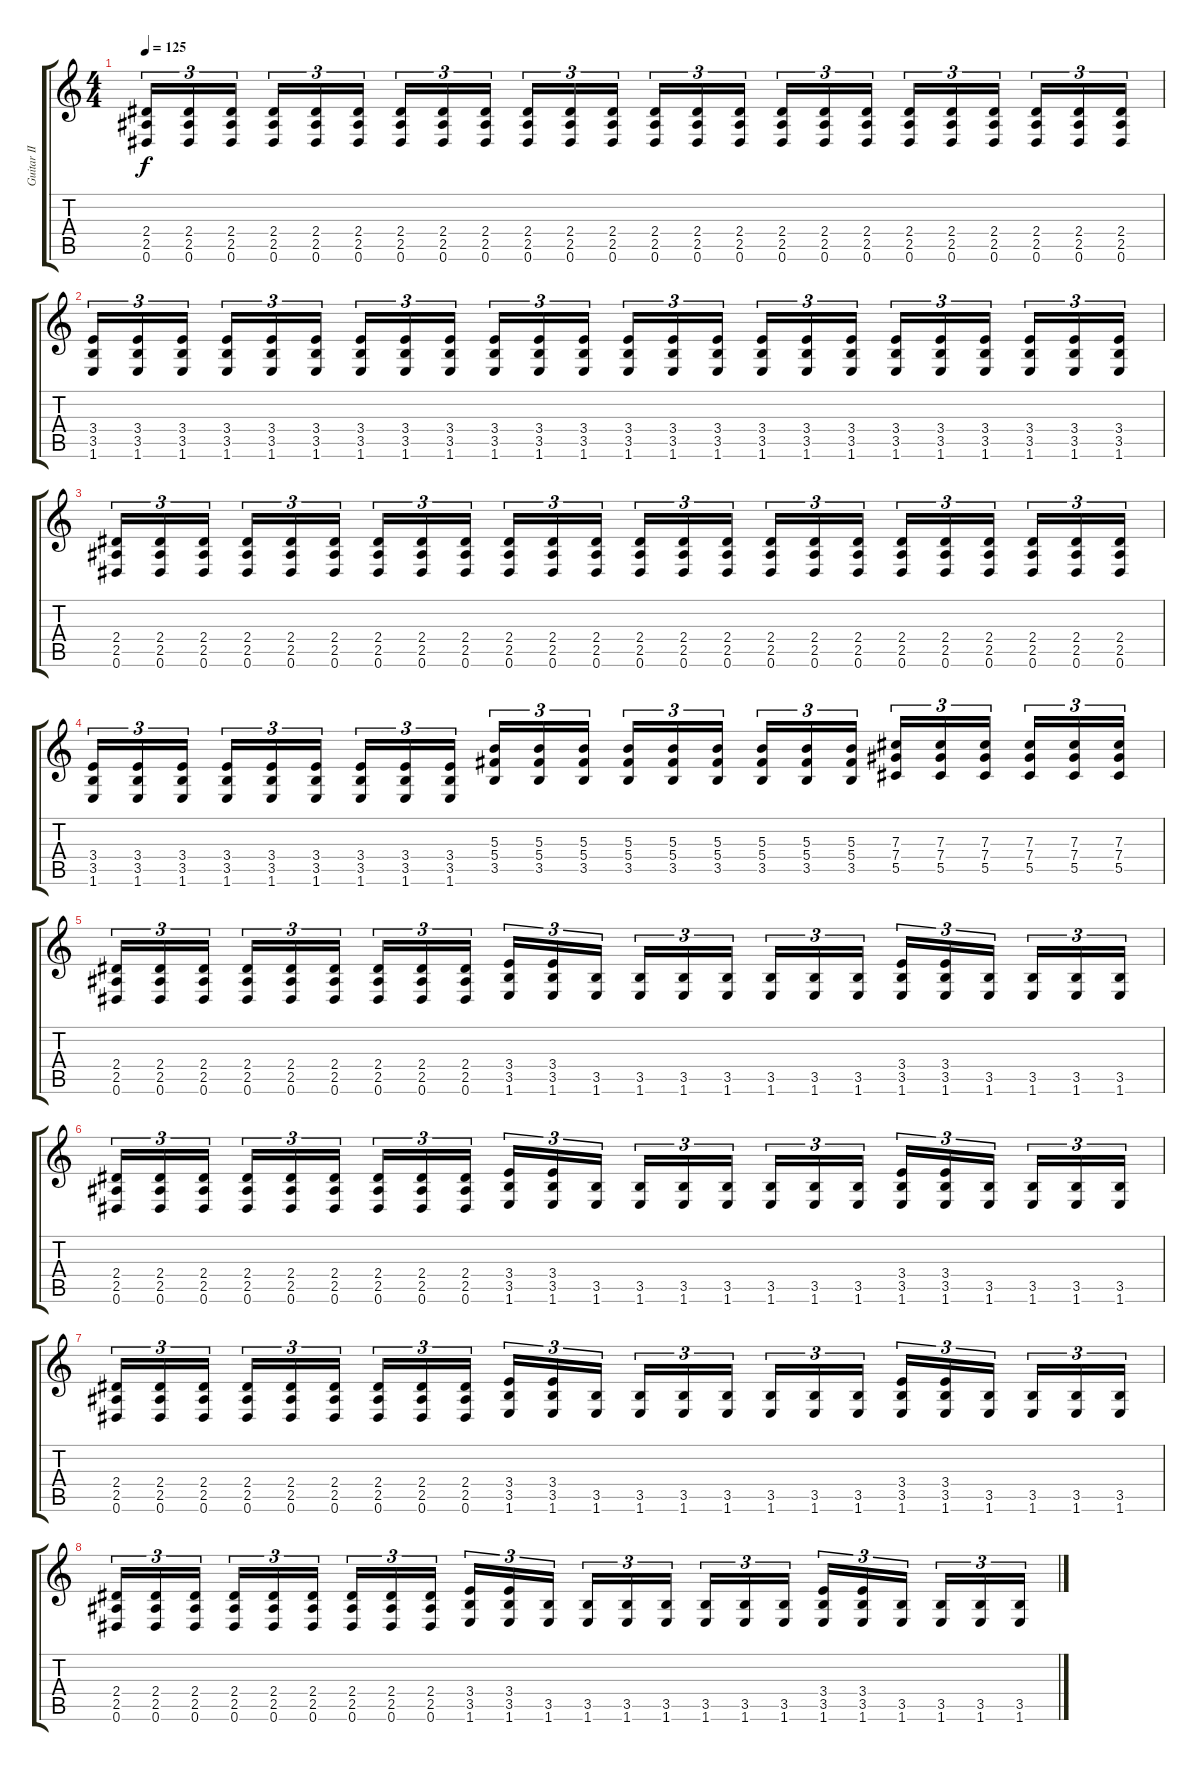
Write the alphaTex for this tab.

\track ("Guitar II" "Guitar II") {instrument distortionguitar}
\staff {score tabs}
\tuning (Eb4 Bb3 Gb3 Db3 Ab2 Eb2) {hide}
\ts (4 4)
\tempo 125
\clef g2
\ks c
(2.4 2.5 0.6).16{tu (3 2) dy f} (2.4 2.5 0.6).16{tu (3 2)} (2.4 2.5 0.6).16{tu (3 2) beam splitsecondary} (2.4 2.5 0.6).16{tu (3 2)} (2.4 2.5 0.6).16{tu (3 2)} (2.4 2.5 0.6).16{tu (3 2)} (2.4 2.5 0.6).16{tu (3 2)} (2.4 2.5 0.6).16{tu (3 2)} (2.4 2.5 0.6).16{tu (3 2) beam splitsecondary} (2.4 2.5 0.6).16{tu (3 2)} (2.4 2.5 0.6).16{tu (3 2)} (2.4 2.5 0.6).16{tu (3 2)} (2.4 2.5 0.6).16{tu (3 2)} (2.4 2.5 0.6).16{tu (3 2)} (2.4 2.5 0.6).16{tu (3 2) beam splitsecondary} (2.4 2.5 0.6).16{tu (3 2)} (2.4 2.5 0.6).16{tu (3 2)} (2.4 2.5 0.6).16{tu (3 2)} (2.4 2.5 0.6).16{tu (3 2)} (2.4 2.5 0.6).16{tu (3 2)} (2.4 2.5 0.6).16{tu (3 2) beam splitsecondary} (2.4 2.5 0.6).16{tu (3 2)} (2.4 2.5 0.6).16{tu (3 2)} (2.4 2.5 0.6).16{tu (3 2)} |
(3.4 3.5 1.6).16{tu (3 2)} (3.4 3.5 1.6).16{tu (3 2)} (3.4 3.5 1.6).16{tu (3 2) beam splitsecondary} (3.4 3.5 1.6).16{tu (3 2)} (3.4 3.5 1.6).16{tu (3 2)} (3.4 3.5 1.6).16{tu (3 2)} (3.4 3.5 1.6).16{tu (3 2)} (3.4 3.5 1.6).16{tu (3 2)} (3.4 3.5 1.6).16{tu (3 2) beam splitsecondary} (3.4 3.5 1.6).16{tu (3 2)} (3.4 3.5 1.6).16{tu (3 2)} (3.4 3.5 1.6).16{tu (3 2)} (3.4 3.5 1.6).16{tu (3 2)} (3.4 3.5 1.6).16{tu (3 2)} (3.4 3.5 1.6).16{tu (3 2) beam splitsecondary} (3.4 3.5 1.6).16{tu (3 2)} (3.4 3.5 1.6).16{tu (3 2)} (3.4 3.5 1.6).16{tu (3 2)} (3.4 3.5 1.6).16{tu (3 2)} (3.4 3.5 1.6).16{tu (3 2)} (3.4 3.5 1.6).16{tu (3 2) beam splitsecondary} (3.4 3.5 1.6).16{tu (3 2)} (3.4 3.5 1.6).16{tu (3 2)} (3.4 3.5 1.6).16{tu (3 2)} |
(2.4 2.5 0.6).16{tu (3 2)} (2.4 2.5 0.6).16{tu (3 2)} (2.4 2.5 0.6).16{tu (3 2) beam splitsecondary} (2.4 2.5 0.6).16{tu (3 2)} (2.4 2.5 0.6).16{tu (3 2)} (2.4 2.5 0.6).16{tu (3 2)} (2.4 2.5 0.6).16{tu (3 2)} (2.4 2.5 0.6).16{tu (3 2)} (2.4 2.5 0.6).16{tu (3 2) beam splitsecondary} (2.4 2.5 0.6).16{tu (3 2)} (2.4 2.5 0.6).16{tu (3 2)} (2.4 2.5 0.6).16{tu (3 2)} (2.4 2.5 0.6).16{tu (3 2)} (2.4 2.5 0.6).16{tu (3 2)} (2.4 2.5 0.6).16{tu (3 2) beam splitsecondary} (2.4 2.5 0.6).16{tu (3 2)} (2.4 2.5 0.6).16{tu (3 2)} (2.4 2.5 0.6).16{tu (3 2)} (2.4 2.5 0.6).16{tu (3 2)} (2.4 2.5 0.6).16{tu (3 2)} (2.4 2.5 0.6).16{tu (3 2) beam splitsecondary} (2.4 2.5 0.6).16{tu (3 2)} (2.4 2.5 0.6).16{tu (3 2)} (2.4 2.5 0.6).16{tu (3 2)} |
(3.4 3.5 1.6).16{tu (3 2)} (3.4 3.5 1.6).16{tu (3 2)} (3.4 3.5 1.6).16{tu (3 2) beam splitsecondary} (3.4 3.5 1.6).16{tu (3 2)} (3.4 3.5 1.6).16{tu (3 2)} (3.4 3.5 1.6).16{tu (3 2)} (3.4 3.5 1.6).16{tu (3 2)} (3.4 3.5 1.6).16{tu (3 2)} (3.4 3.5 1.6).16{tu (3 2) beam splitsecondary} (5.3 5.4 3.5).16{tu (3 2)} (5.3 5.4 3.5).16{tu (3 2)} (5.3 5.4 3.5).16{tu (3 2)} (5.3 5.4 3.5).16{tu (3 2)} (5.3 5.4 3.5).16{tu (3 2)} (5.3 5.4 3.5).16{tu (3 2) beam splitsecondary} (5.3 5.4 3.5).16{tu (3 2)} (5.3 5.4 3.5).16{tu (3 2)} (5.3 5.4 3.5).16{tu (3 2)} (7.3 7.4 5.5).16{tu (3 2)} (7.3 7.4 5.5).16{tu (3 2)} (7.3 7.4 5.5).16{tu (3 2) beam splitsecondary} (7.3 7.4 5.5).16{tu (3 2)} (7.3 7.4 5.5).16{tu (3 2)} (7.3 7.4 5.5).16{tu (3 2)} |
(2.4 2.5 0.6).16{tu (3 2)} (2.4 2.5 0.6).16{tu (3 2)} (2.4 2.5 0.6).16{tu (3 2) beam splitsecondary} (2.4 2.5 0.6).16{tu (3 2)} (2.4 2.5 0.6).16{tu (3 2)} (2.4 2.5 0.6).16{tu (3 2)} (2.4 2.5 0.6).16{tu (3 2)} (2.4 2.5 0.6).16{tu (3 2)} (2.4 2.5 0.6).16{tu (3 2) beam splitsecondary} (3.4 3.5 1.6).16{tu (3 2)} (3.4 3.5 1.6).16{tu (3 2)} (3.5 1.6).16{tu (3 2)} (3.5 1.6).16{tu (3 2)} (3.5 1.6).16{tu (3 2)} (3.5 1.6).16{tu (3 2) beam splitsecondary} (3.5 1.6).16{tu (3 2)} (3.5 1.6).16{tu (3 2)} (3.5 1.6).16{tu (3 2)} (3.4 3.5 1.6).16{tu (3 2)} (3.4 3.5 1.6).16{tu (3 2)} (3.5 1.6).16{tu (3 2) beam splitsecondary} (3.5 1.6).16{tu (3 2)} (3.5 1.6).16{tu (3 2)} (3.5 1.6).16{tu (3 2)} |
(2.4 2.5 0.6).16{tu (3 2)} (2.4 2.5 0.6).16{tu (3 2)} (2.4 2.5 0.6).16{tu (3 2) beam splitsecondary} (2.4 2.5 0.6).16{tu (3 2)} (2.4 2.5 0.6).16{tu (3 2)} (2.4 2.5 0.6).16{tu (3 2)} (2.4 2.5 0.6).16{tu (3 2)} (2.4 2.5 0.6).16{tu (3 2)} (2.4 2.5 0.6).16{tu (3 2) beam splitsecondary} (3.4 3.5 1.6).16{tu (3 2)} (3.4 3.5 1.6).16{tu (3 2)} (3.5 1.6).16{tu (3 2)} (3.5 1.6).16{tu (3 2)} (3.5 1.6).16{tu (3 2)} (3.5 1.6).16{tu (3 2) beam splitsecondary} (3.5 1.6).16{tu (3 2)} (3.5 1.6).16{tu (3 2)} (3.5 1.6).16{tu (3 2)} (3.4 3.5 1.6).16{tu (3 2)} (3.4 3.5 1.6).16{tu (3 2)} (3.5 1.6).16{tu (3 2) beam splitsecondary} (3.5 1.6).16{tu (3 2)} (3.5 1.6).16{tu (3 2)} (3.5 1.6).16{tu (3 2)} |
(2.4 2.5 0.6).16{tu (3 2)} (2.4 2.5 0.6).16{tu (3 2)} (2.4 2.5 0.6).16{tu (3 2) beam splitsecondary} (2.4 2.5 0.6).16{tu (3 2)} (2.4 2.5 0.6).16{tu (3 2)} (2.4 2.5 0.6).16{tu (3 2)} (2.4 2.5 0.6).16{tu (3 2)} (2.4 2.5 0.6).16{tu (3 2)} (2.4 2.5 0.6).16{tu (3 2) beam splitsecondary} (3.4 3.5 1.6).16{tu (3 2)} (3.4 3.5 1.6).16{tu (3 2)} (3.5 1.6).16{tu (3 2)} (3.5 1.6).16{tu (3 2)} (3.5 1.6).16{tu (3 2)} (3.5 1.6).16{tu (3 2) beam splitsecondary} (3.5 1.6).16{tu (3 2)} (3.5 1.6).16{tu (3 2)} (3.5 1.6).16{tu (3 2)} (3.4 3.5 1.6).16{tu (3 2)} (3.4 3.5 1.6).16{tu (3 2)} (3.5 1.6).16{tu (3 2) beam splitsecondary} (3.5 1.6).16{tu (3 2)} (3.5 1.6).16{tu (3 2)} (3.5 1.6).16{tu (3 2)} |
(2.4 2.5 0.6).16{tu (3 2)} (2.4 2.5 0.6).16{tu (3 2)} (2.4 2.5 0.6).16{tu (3 2) beam splitsecondary} (2.4 2.5 0.6).16{tu (3 2)} (2.4 2.5 0.6).16{tu (3 2)} (2.4 2.5 0.6).16{tu (3 2)} (2.4 2.5 0.6).16{tu (3 2)} (2.4 2.5 0.6).16{tu (3 2)} (2.4 2.5 0.6).16{tu (3 2) beam splitsecondary} (3.4 3.5 1.6).16{tu (3 2)} (3.4 3.5 1.6).16{tu (3 2)} (3.5 1.6).16{tu (3 2)} (3.5 1.6).16{tu (3 2)} (3.5 1.6).16{tu (3 2)} (3.5 1.6).16{tu (3 2) beam splitsecondary} (3.5 1.6).16{tu (3 2)} (3.5 1.6).16{tu (3 2)} (3.5 1.6).16{tu (3 2)} (3.4 3.5 1.6).16{tu (3 2)} (3.4 3.5 1.6).16{tu (3 2)} (3.5 1.6).16{tu (3 2) beam splitsecondary} (3.5 1.6).16{tu (3 2)} (3.5 1.6).16{tu (3 2)} (3.5 1.6).16{tu (3 2)}
